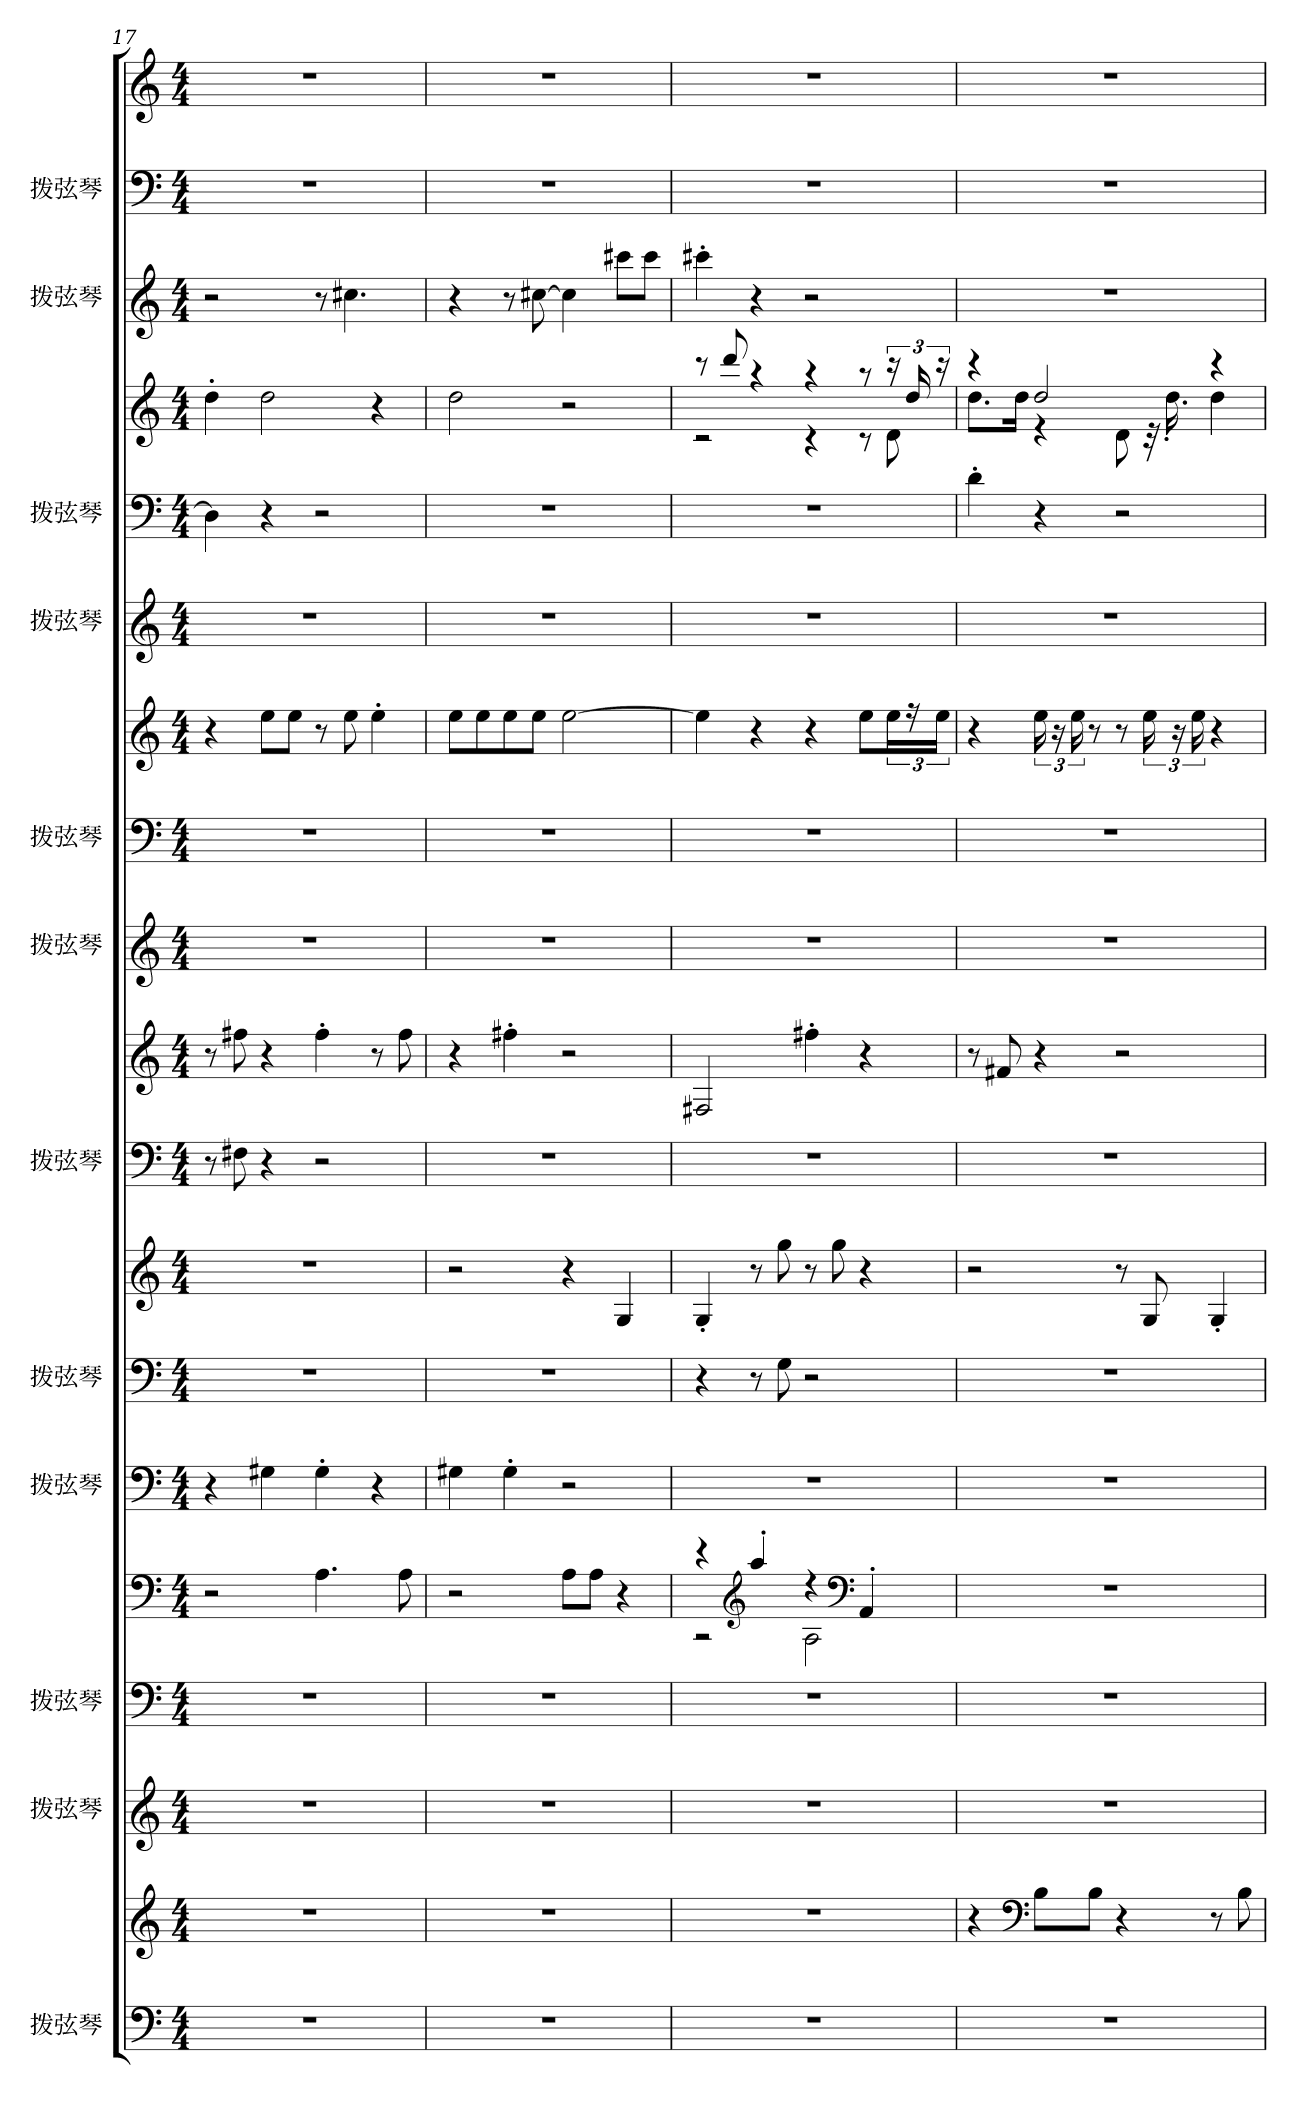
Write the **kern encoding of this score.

**kern	**kern	**kern	**kern	**kern	**kern	**kern	**kern	**kern	**kern	**kern	**kern	**kern	**kern	**kern	**kern	**kern	**kern	**kern
*part12	*part12	*part11	*part10	*part10	*part9	*part8	*part8	*part7	*part7	*part6	*part5	*part5	*part4	*part3	*part3	*part2	*part1	*part1
*staff19	*staff18	*staff17	*staff16	*staff15	*staff14	*staff13	*staff12	*staff11	*staff10	*staff9	*staff8	*staff7	*staff6	*staff5	*staff4	*staff3	*staff2	*staff1
*I"拨弦琴	*	*I"拨弦琴	*I"拨弦琴	*	*I"拨弦琴	*I"拨弦琴	*	*I"拨弦琴	*	*I"拨弦琴	*I"拨弦琴	*	*I"拨弦琴	*I"拨弦琴	*	*I"拨弦琴	*I"拨弦琴	*
*clefF4	*clefG2	*clefG2	*clefF4	*clefF4	*clefF4	*clefF4	*clefG2	*clefF4	*clefG2	*clefG2	*clefF4	*clefG2	*clefG2	*clefF4	*clefG2	*clefG2	*clefF4	*clefG2
*k[]	*k[]	*k[]	*k[]	*k[]	*k[]	*k[]	*k[]	*k[]	*k[]	*k[]	*k[]	*k[]	*k[]	*k[]	*k[]	*k[]	*k[]	*k[]
*M4/4	*M4/4	*M4/4	*M4/4	*M4/4	*M4/4	*M4/4	*M4/4	*M4/4	*M4/4	*M4/4	*M4/4	*M4/4	*M4/4	*M4/4	*M4/4	*M4/4	*M4/4	*M4/4
=17	=17	=17	=17	=17	=17	=17	=17	=17	=17	=17	=17	=17	=17	=17	=17	=17	=17	=17
1r	1r	1r	1r	2r	4r	1r	1r	8r	8r	1r	1r	4r	1r	4D\]	4dd'\	2r	1r	1r
.	.	.	.	.	.	.	.	8F#X\	8ff#X\	.	.	.	.	.	.	.	.	.
.	.	.	.	.	4G#X\	.	.	4r	4r	.	.	8ee\L	.	4r	2dd\	.	.	.
.	.	.	.	.	.	.	.	.	.	.	.	8ee\J	.	.	.	.	.	.
.	.	.	.	4.A\	4G#'\	.	.	2r	4ff#'\	.	.	8r	.	2r	.	8r	.	.
.	.	.	.	.	.	.	.	.	.	.	.	8ee\	.	.	.	4.cc#X\	.	.
.	.	.	.	.	4r	.	.	.	8r	.	.	4ee'\	.	.	4r	.	.	.
.	.	.	.	8A\	.	.	.	.	8ff#\	.	.	.	.	.	.	.	.	.
=18	=18	=18	=18	=18	=18	=18	=18	=18	=18	=18	=18	=18	=18	=18	=18	=18	=18	=18
1r	1r	1r	1r	2r	4G#X\	1r	2r	1r	4r	1r	1r	8ee\L	1r	1r	2dd\	4r	1r	1r
.	.	.	.	.	.	.	.	.	.	.	.	8ee\	.	.	.	.	.	.
.	.	.	.	.	4G#'\	.	.	.	4ff#X'\	.	.	8ee\	.	.	.	8r	.	.
.	.	.	.	.	.	.	.	.	.	.	.	8ee\J	.	.	.	[8cc#X\	.	.
.	.	.	.	8A\L	2r	.	4r	.	2r	.	.	[2ee\	.	.	2r	4cc#\]	.	.
.	.	.	.	8A\J	.	.	.	.	.	.	.	.	.	.	.	.	.	.
.	.	.	.	4r	.	.	4G/	.	.	.	.	.	.	.	.	8ccc#X\L	.	.
.	.	.	.	.	.	.	.	.	.	.	.	.	.	.	.	8ccc#\J	.	.
=19	=19	=19	=19	=19	=19	=19	=19	=19	=19	=19	=19	=19	=19	=19	=19	=19	=19	=19
*	*	*	*	*^	*	*	*	*	*	*	*	*	*	*	*^	*	*	*
1r	1r	1r	1r	4r	2r	1r	4r	4G'/	1r	2F#X/	1r	1r	4ee\]	1r	1r	8r	2r	4ccc#X'\	1r	1r
.	.	.	.	.	.	.	.	.	.	.	.	.	.	.	.	8ddd/	.	.	.	.
*	*	*	*	*clefG2	*	*	*	*	*	*	*	*	*	*	*	*	*	*	*	*
.	.	.	.	4aa'/	.	.	8r	8r	.	.	.	.	4r	.	.	4r	.	4r	.	.
.	.	.	.	.	.	.	8G\	8gg\	.	.	.	.	.	.	.	.	.	.	.	.
.	.	.	.	4r	2A\	.	2r	8r	.	4ff#X'\	.	.	4r	.	.	4r	4r	2r	.	.
.	.	.	.	.	.	.	.	8gg\	.	.	.	.	.	.	.	.	.	.	.	.
*	*	*	*	*clefF4	*	*	*	*	*	*	*	*	*	*	*	*	*	*	*	*
.	.	.	.	4AA'/	.	.	.	4r	.	4r	.	.	8ee\L	.	.	8r	8r	.	.	.
.	.	.	.	.	.	.	.	.	.	.	.	.	24ee\Jk	.	.	24r	8d\	.	.	.
.	.	.	.	.	.	.	.	.	.	.	.	.	24r	.	.	24dd/	.	.	.	.
.	.	.	.	.	.	.	.	.	.	.	.	.	24ee\	.	.	24r	.	.	.	.
*	*	*	*	*v	*v	*	*	*	*	*	*	*	*	*	*	*	*	*	*	*
!!LO:PB:g=z
=20	=20	=20	=20	=20	=20	=20	=20	=20	=20	=20	=20	=20	=20	=20	=20	=20	=20	=20	=20
1r	4r	1r	1r	1r	1r	1r	2r	1r	8r	1r	1r	4r	1r	4d'\	4r	8.dd\L	1r	1r	1r
.	.	.	.	.	.	.	.	.	8f#X/	.	.	.	.	.	.	.	.	.	.
.	.	.	.	.	.	.	.	.	.	.	.	.	.	.	.	16dd\Jk	.	.	.
*	*clefF4	*	*	*	*	*	*	*	*	*	*	*	*	*	*	*	*	*	*
.	8B\L	.	.	.	.	.	.	.	4r	.	.	24ee\	.	4r	2dd/	4r	.	.	.
.	.	.	.	.	.	.	.	.	.	.	.	24r	.	.	.	.	.	.	.
.	.	.	.	.	.	.	.	.	.	.	.	24ee\	.	.	.	.	.	.	.
.	8B\J	.	.	.	.	.	.	.	.	.	.	8r	.	.	.	.	.	.	.
.	4r	.	.	.	.	.	8r	.	2r	.	.	8r	.	2r	.	8d\	.	.	.
.	.	.	.	.	.	.	8G/	.	.	.	.	24ee\	.	.	.	32r	.	.	.
.	.	.	.	.	.	.	.	.	.	.	.	.	.	.	.	16.dd'\	.	.	.
.	.	.	.	.	.	.	.	.	.	.	.	24r	.	.	.	.	.	.	.
.	.	.	.	.	.	.	.	.	.	.	.	24ee\	.	.	.	.	.	.	.
.	8r	.	.	.	.	.	4G'/	.	.	.	.	4r	.	.	4r	4dd\	.	.	.
.	8B\	.	.	.	.	.	.	.	.	.	.	.	.	.	.	.	.	.	.
*	*	*	*	*	*	*	*	*	*	*	*	*	*	*	*v	*v	*	*	*
=	=	=	=	=	=	=	=	=	=	=	=	=	=	=	=	=	=	=
*-	*-	*-	*-	*-	*-	*-	*-	*-	*-	*-	*-	*-	*-	*-	*-	*-	*-	*-
